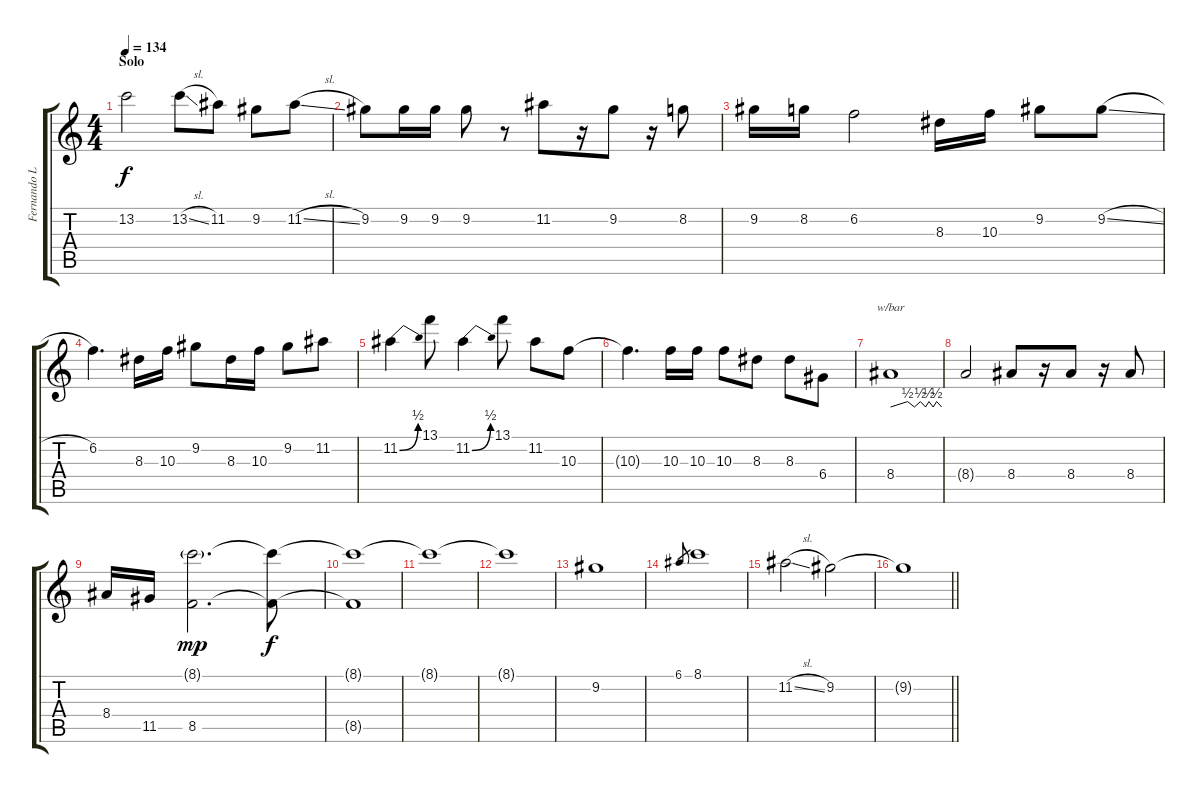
\track ("Fernando Lamoneda" "Fernando L") {instrument distortionguitar}
\staff {score tabs}
\tuning (E4 B3 G3 D3 A2 E2) {hide}
\ts (4 4)
\section ("" "Solo")
\tempo 134
\clef g2
\ks c
13.2.2{dy f} 13.2{sl}.8 11.2.8 9.2.8 11.2{sl}.8 |
9.2.8 9.2.16 9.2.16 9.2.8 r.8 11.2.8 r.16 9.2.8 r.16 8.2.8 |
9.2.16 8.2.16 6.2.2 8.3.16 10.3.16 9.2.8 9.2{sl}.8 |
6.2.4{d} 8.3.16 10.3.16 9.2.8 8.3.16 10.3.16 9.2.8 11.2.8 |
11.2{be (bend 0 0 60 2)}.4 13.1.8 11.2{be (bend 0 0 60 2)}.4 13.1.8 11.2.8 10.3.8 |
10.3{t}.4{d} 10.3.16 10.3.16 10.3.8 8.3.8 8.3.8 6.4.8 |
8.4.1{tbe (custom default 0 0 20 2 28 0 35 2 41 0 45 2 50 0 54 2 60 0)} |
8.4{t}.2 8.4.8 r.16 8.4.8 r.16 8.4.8 |
8.4.16 11.5.16 (8.1{g} 8.5).2{d dy mp} (8.1{t} 8.5{t}).8{dy f} |
(8.1{t} 8.5{t}).1 |
8.1{t}.1 |
8.1{t}.1 |
9.2.1 |
6.1.8{gr} 8.1.1 |
11.2{sl}.2 9.2.2 |
\barLineRight lightlight
9.2{t}.1
